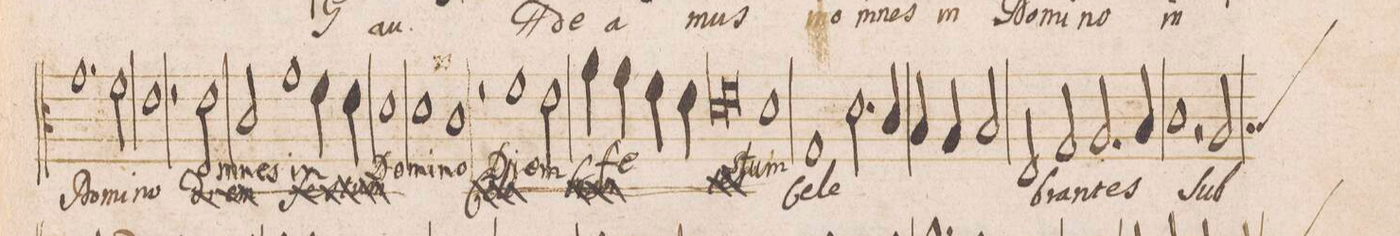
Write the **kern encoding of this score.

**kern	**text	**text
*I"ALTUS	*	*
*clefC3	*	*
*k[]	*	*
*met(C|)	*	*
*M2/1	*	*
1.g	Do-	.
2f\	-mi-	.
=9-	=9-	=9-
1e	-no	.
2r	.	.
2e\	O-	[[di-
=10-	=10-	=10-
2c/	-mnes	-em
1g	in	fe-
4f\	.	-stum
4e\	.	.
=11-	=11-	=11-
1d	Do-	.
1d	-mi-	.
=12-	=12-	=12-
1c	-no	.
2r	.	.
1f\	Di-	ce-
=13-	=13-	=13-
2e\	-em	-le-
4a\	fe-	.
4g\	.	-bran-
4f\	.	.
4e\	.	.
=14-	=14-	=14-
*lig	*	*
1d	.	.
1e	.	-tes]]
*Xlig	*	*
=15-	=15-	=15-
1d	-stum	.
1G	ce-	.
=16-	=16-	=16-
2.d\	-le-	.
4c/	.	.
4Bny/	.	.
4A/	.	.
2B/	.	.
=17-	=17-	=17-
2E/	-bran-	.
2G/	.	.
2.A/	-tes	.
4B/	.	.
=18-	=18-	=18-
1c	.	.
2r	.	.
*custos:B	*	*
2A/	ſub	.
=19-	=19-	=19-
*-	*-	*-
